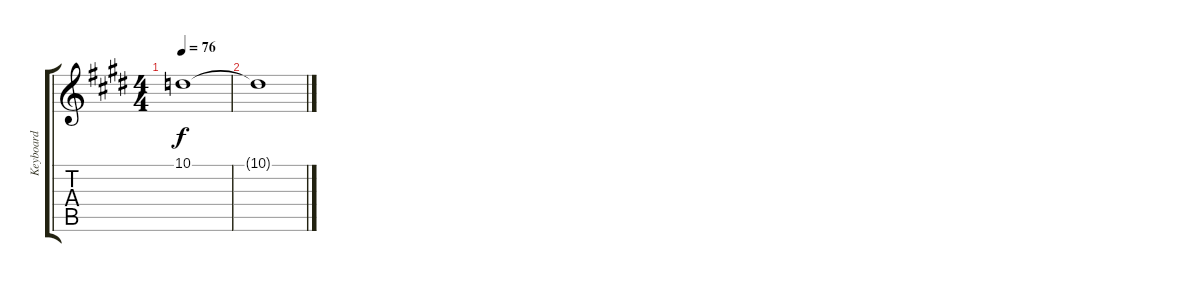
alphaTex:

\track ("Keyboard" "Keyboard") {instrument tremolostrings}
\staff {score tabs}
\tuning (E4 B3 G3 D3 A2 E2) {hide}
\ts (4 4)
\tempo 76
\clef g2
\ks e
10.1{t}.1{dy f} |
10.1{t}.1
